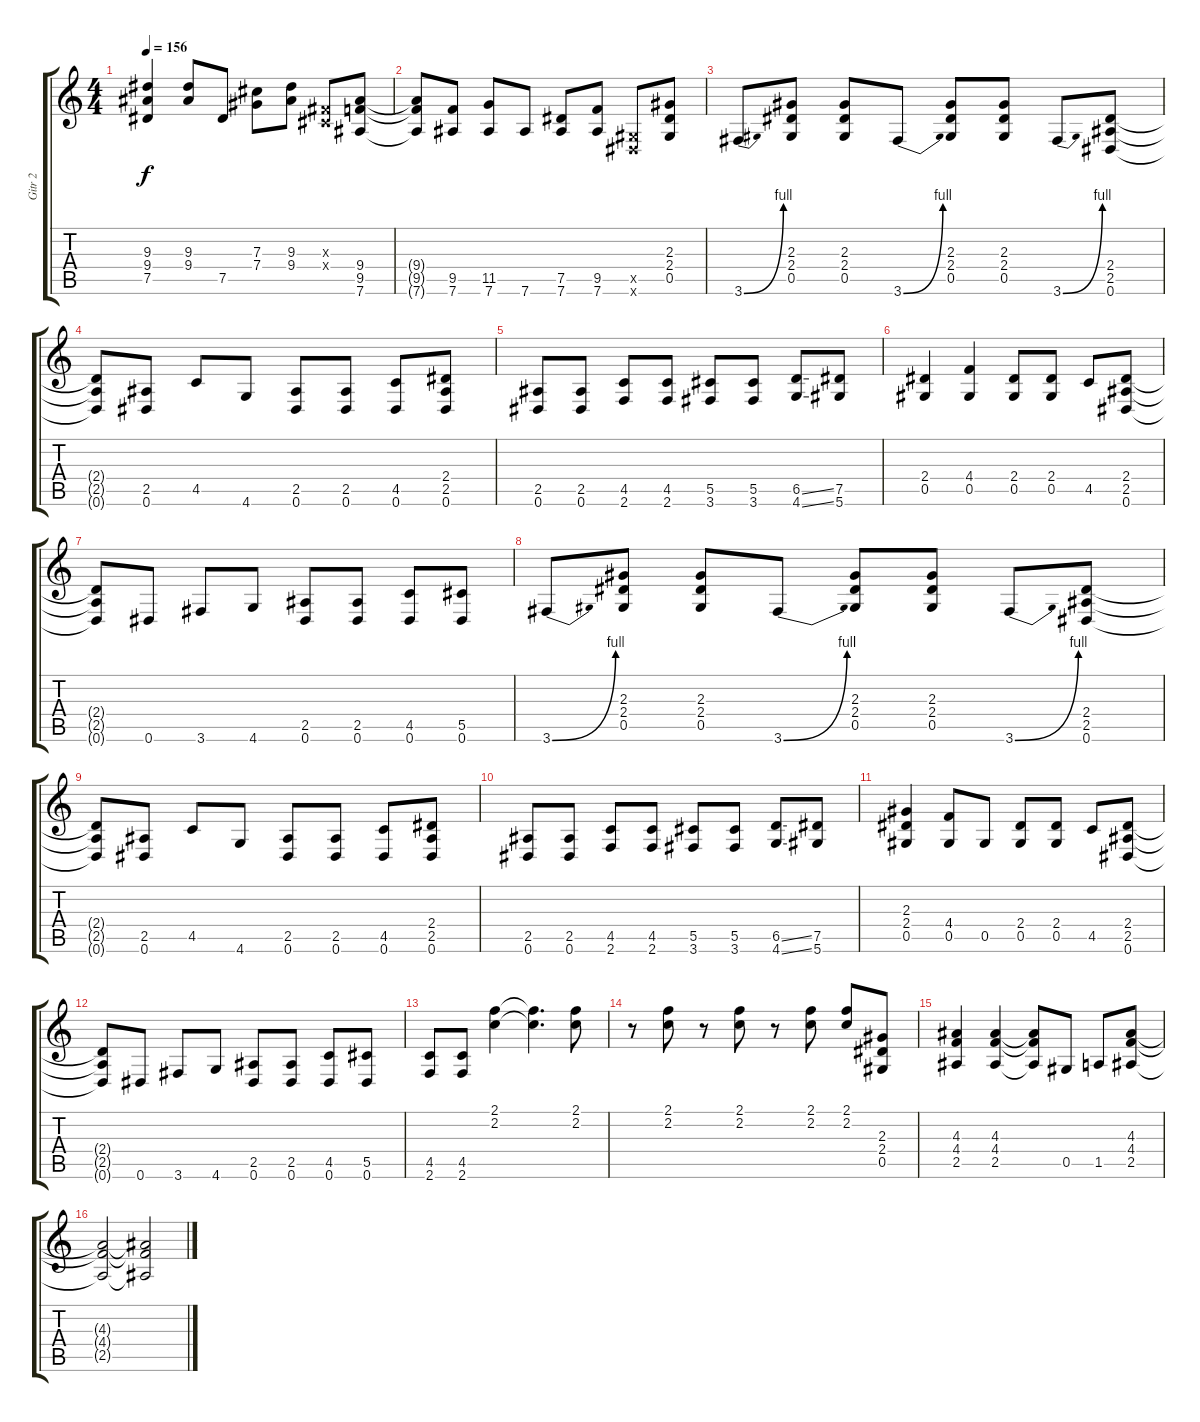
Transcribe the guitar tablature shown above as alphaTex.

\track ("Gitr 2" "Gitr 2") {instrument overdrivenguitar}
\staff {score tabs}
\tuning (Eb4 Bb3 Gb3 Db3 Ab2 Eb2) {hide}
\ts (4 4)
\tempo 156
\clef g2
\ks c
(9.3 9.4 7.5).4{dy f} (9.3 9.4).8 7.5.8 (7.3 7.4).8 (9.3 9.4).8 (0.3{x} 0.4{x}).8 (9.4 9.5 7.6).8 |
(9.4{t} 9.5{t} 7.6{t}).8 (9.5 7.6).8 (11.5 7.6).8 7.6.8 (7.5 7.6).8 (9.5 7.6).8 (0.5{x} 0.6{x}).8 (2.3 2.4 0.5).8 |
3.6{be (bend 0 0 60 4)}.8 (2.3 2.4 0.5).8 (2.3 2.4 0.5).8 3.6{be (bend 0 0 60 4)}.8 (2.3 2.4 0.5).8 (2.3 2.4 0.5).8 3.6{be (bend 0 0 60 4)}.8 (2.4 2.5 0.6).8 |
(2.4{t} 2.5{t} 0.6{t}).8 (2.5 0.6).8 4.5.8 4.6.8 (2.5 0.6).8 (2.5 0.6).8 (4.5 0.6).8 (2.4 2.5 0.6).8 |
(2.5 0.6).8 (2.5 0.6).8 (4.5 2.6).8 (4.5 2.6).8 (5.5 3.6).8 (5.5 3.6).8 (6.5{ss} 4.6{ss}).8 (7.5 5.6).8 |
(2.4 0.5).4 (4.4 0.5).4 (2.4 0.5).8 (2.4 0.5).8 4.5.8 (2.4 2.5 0.6).8 |
(2.4{t} 2.5{t} 0.6{t}).8 0.6.8 3.6.8 4.6.8 (2.5 0.6).8 (2.5 0.6).8 (4.5 0.6).8 (5.5 0.6).8 |
3.6{be (bend 0 0 60 4)}.8 (2.3 2.4 0.5).8 (2.3 2.4 0.5).8 3.6{be (bend 0 0 60 4)}.8 (2.3 2.4 0.5).8 (2.3 2.4 0.5).8 3.6{be (bend 0 0 60 4)}.8 (2.4 2.5 0.6).8 |
(2.4{t} 2.5{t} 0.6{t}).8 (2.5 0.6).8 4.5.8 4.6.8 (2.5 0.6).8 (2.5 0.6).8 (4.5 0.6).8 (2.4 2.5 0.6).8 |
(2.5 0.6).8 (2.5 0.6).8 (4.5 2.6).8 (4.5 2.6).8 (5.5 3.6).8 (5.5 3.6).8 (6.5{ss} 4.6{ss}).8 (7.5 5.6).8 |
(2.3 2.4 0.5).4 (4.4 0.5).8 0.5.8 (2.4 0.5).8 (2.4 0.5).8 4.5.8 (2.4 2.5 0.6).8 |
(2.4{t} 2.5{t} 0.6{t}).8 0.6.8 3.6.8 4.6.8 (2.5 0.6).8 (2.5 0.6).8 (4.5 0.6).8 (5.5 0.6).8 |
(4.5 2.6).8 (4.5 2.6).8 (2.1 2.2).4 (2.1{t} 2.2{t}).4{d} (2.1 2.2).8 |
r.8 (2.1 2.2).8 r.8 (2.1 2.2).8 r.8 (2.1 2.2).8 (2.1 2.2).8 (2.3 2.4 0.5).8 |
(4.3 4.4 2.5).4 (4.3 4.4 2.5).4 (4.3{t} 4.4{t} 2.5{t}).8 0.5.8 1.5.8 (4.3 4.4 2.5).8 |
(4.3{t} 4.4{t} 2.5{t}).2 (4.3{t} 4.4{t} 2.5{t}).2
